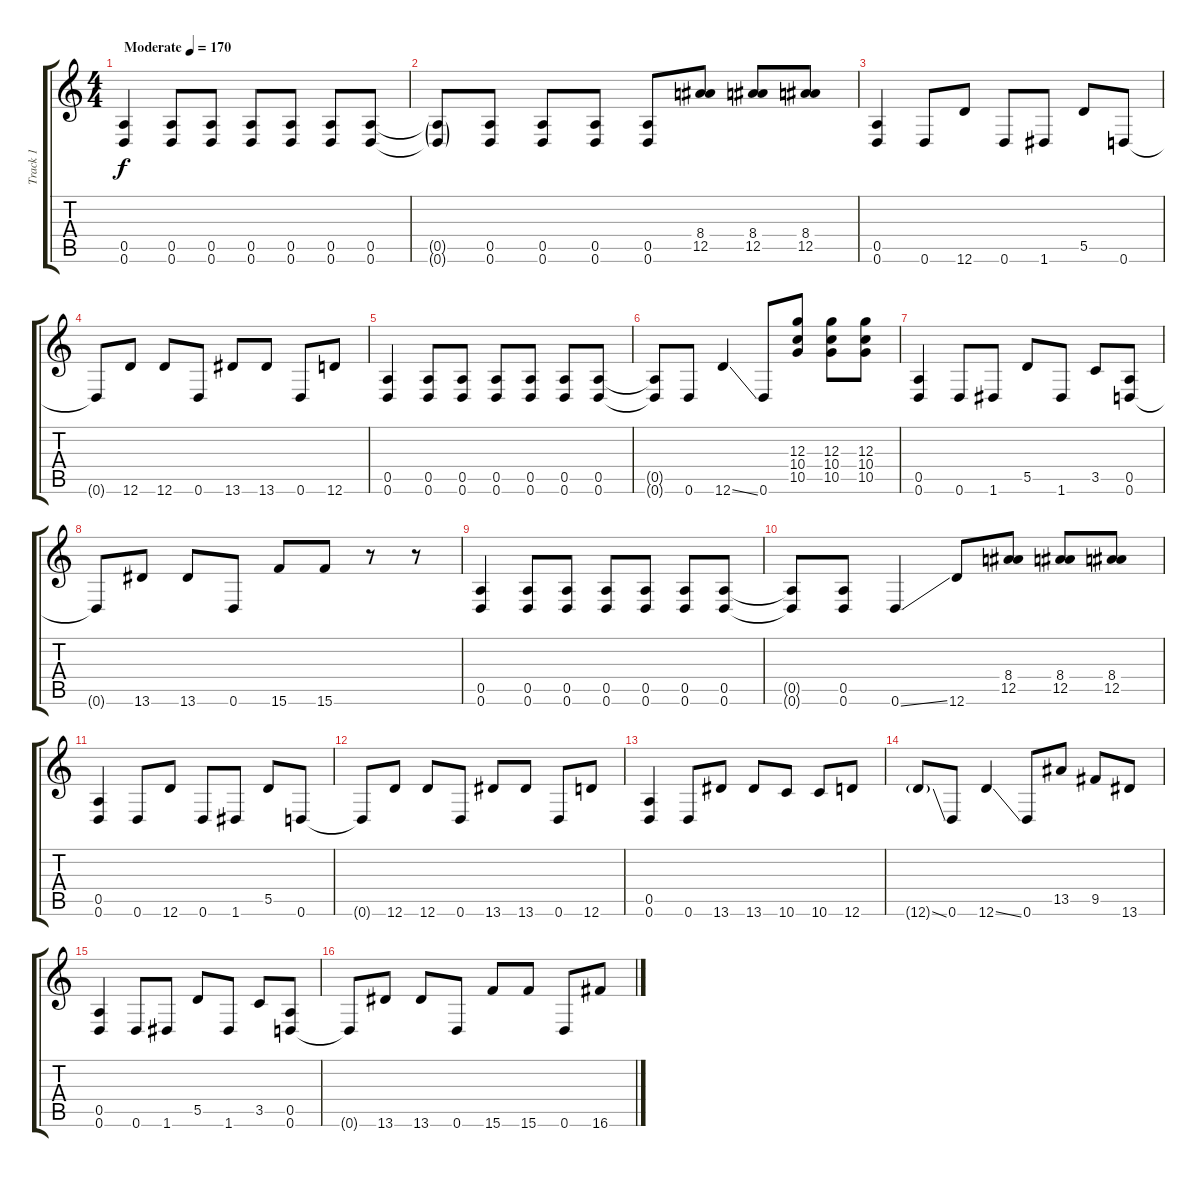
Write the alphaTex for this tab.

\track ("Track 1" "Track 1") {instrument distortionguitar}
\staff {score tabs}
\tuning (E4 B3 G3 D3 A2 D2) {hide}
\ts (4 4)
\tempo (170 "Moderate")
\clef g2
\ks c
(0.5 0.6).4{dy f instrument distortionguitar} (0.5 0.6).8 (0.5 0.6).8 (0.5 0.6).8 (0.5 0.6).8 (0.5 0.6).8 (0.5 0.6).8 |
(0.5{g t} 0.6{g t}).8 (0.5 0.6).8 (0.5 0.6).8 (0.5 0.6).8 (0.5 0.6).8 (8.4 12.5).8 (8.4 12.5).8 (8.4 12.5).8 |
(0.5 0.6).4 0.6.8 12.6.8 0.6.8 1.6.8 5.5.8 0.6.8 |
0.6{t}.8 12.6.8 12.6.8 0.6.8 13.6.8 13.6.8 0.6.8 12.6.8 |
(0.5 0.6).4 (0.5 0.6).8 (0.5 0.6).8 (0.5 0.6).8 (0.5 0.6).8 (0.5 0.6).8 (0.5 0.6).8 |
(0.5{t} 0.6{t}).8 0.6.8 12.6{ss}.4 0.6.8 (12.3 10.4 10.5).8 (12.3 10.4 10.5).8 (12.3 10.4 10.5).8 |
(0.5 0.6).4 0.6.8 1.6.8 5.5.8 1.6.8 3.5.8 (0.5 0.6).8 |
0.6{t}.8 13.6.8 13.6.8 0.6.8 15.6.8 15.6.8 r.8 r.8 |
(0.5 0.6).4 (0.5 0.6).8 (0.5 0.6).8 (0.5 0.6).8 (0.5 0.6).8 (0.5 0.6).8 (0.5 0.6).8 |
(0.5{t} 0.6{t}).8 (0.5 0.6).8 0.6{ss}.4 12.6.8 (8.4 12.5).8 (8.4 12.5).8 (8.4 12.5).8 |
(0.5 0.6).4 0.6.8 12.6.8 0.6.8 1.6.8 5.5.8 0.6.8 |
0.6{t}.8 12.6.8 12.6.8 0.6.8 13.6.8 13.6.8 0.6.8 12.6.8 |
(0.5 0.6).4 0.6.8 13.6.8 13.6.8 10.6.8 10.6.8 12.6.8 |
12.6{ss g}.8 0.6.8 12.6{ss}.4 0.6.8 13.5.8 9.5.8 13.6.8 |
(0.5 0.6).4 0.6.8 1.6.8 5.5.8 1.6.8 3.5.8 (0.5 0.6).8 |
0.6{t}.8 13.6.8 13.6.8 0.6.8 15.6.8 15.6.8 0.6.8 16.6.8
